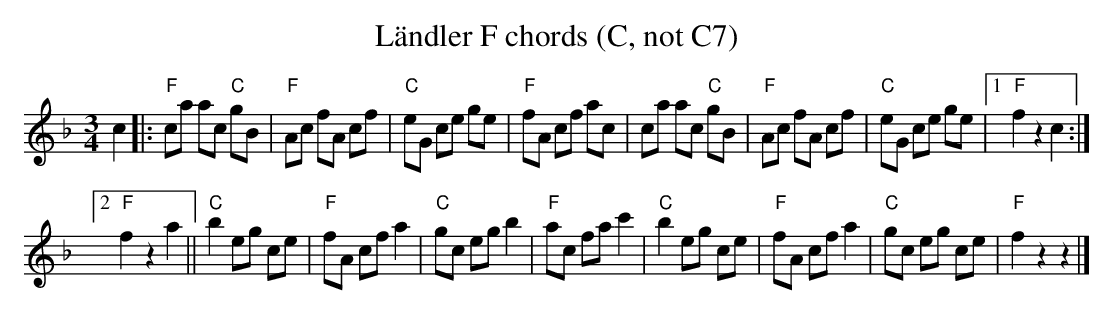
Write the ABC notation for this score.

X:1
T:Ländler F chords (C, not C7)
M:3/4
L:1/8
K:F %%MIDI gchordon
c2 |: "F"ca ac "C"gB | "F"Ac fA cf | "C"eG ce ge | "F"fA cf ac | ca ac "C"gB | "F"Ac fA cf | "C"eG ce ge |1 "F"f2 z2 c2 :|2
"F"f2z2a2 || "C"b2 eg ce | "F"fA cf a2 | "C"gc eg b2 | "F"ac fa c'2 | "C"b2 eg ce | "F"fA cf a2 | "C"gc eg ce | "F"f2 z2z2 |]
